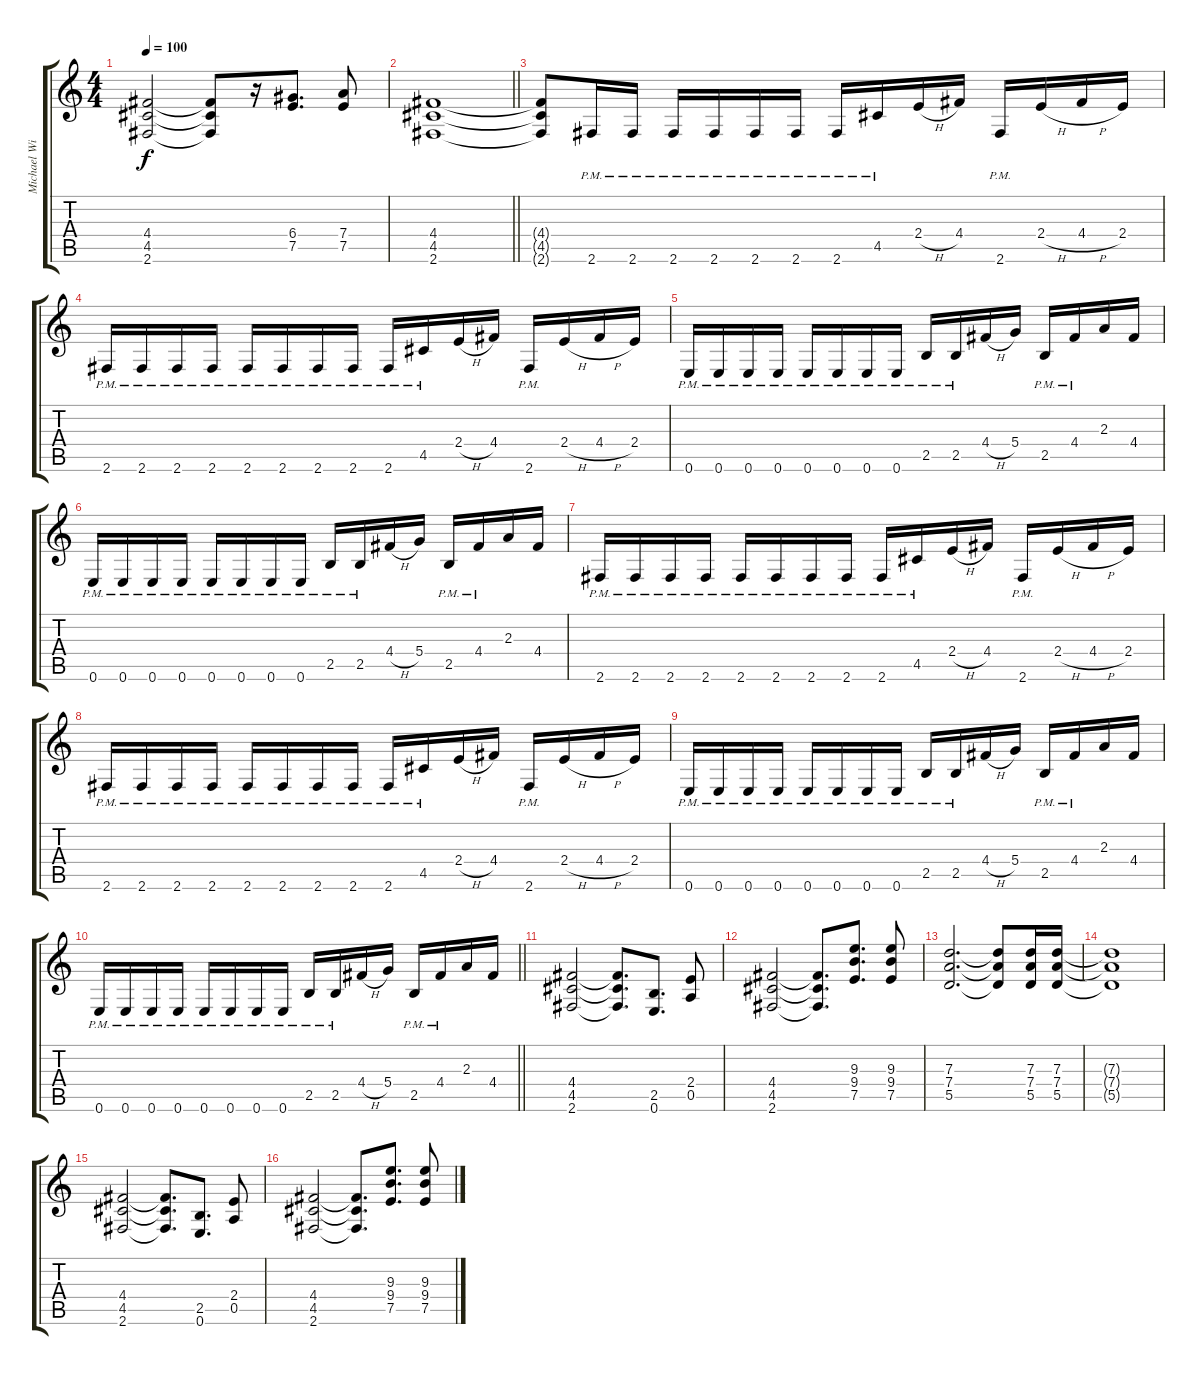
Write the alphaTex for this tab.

\track ("Michael Wilton" "Michael Wi") {instrument overdrivenguitar}
\staff {score tabs}
\tuning (E4 B3 G3 D3 A2 E2) {hide}
\ts (4 4)
\tempo 100
\clef g2
\ks c
(4.4 4.5 2.6).2{dy f} (4.4{t} 4.5{t} 2.6{t}).8 r.16 (6.4 7.5).8{d} (7.4 7.5).8 |
\barLineRight lightlight
(4.4 4.5 2.6).1 |
(4.4{t} 4.5{t} 2.6{t}).8 2.6{pm}.16 2.6{pm}.16 2.6{pm}.16 2.6{pm}.16 2.6{pm}.16 2.6{pm}.16 2.6{pm}.16 4.5{pm}.16 2.4{h}.16 4.4.16 2.6{pm}.16 2.4{h}.16 4.4{h}.16 2.4.16 |
2.6{pm}.16 2.6{pm}.16 2.6{pm}.16 2.6{pm}.16 2.6{pm}.16 2.6{pm}.16 2.6{pm}.16 2.6{pm}.16 2.6{pm}.16 4.5{pm}.16 2.4{h}.16 4.4.16 2.6{pm}.16 2.4{h}.16 4.4{h}.16 2.4.16 |
0.6{pm}.16 0.6{pm}.16 0.6{pm}.16 0.6{pm}.16 0.6{pm}.16 0.6{pm}.16 0.6{pm}.16 0.6{pm}.16 2.5{pm}.16 2.5{pm}.16 4.4{h}.16 5.4.16 2.5{pm}.16 4.4{pm}.16 2.3.16 4.4.16 |
0.6{pm}.16 0.6{pm}.16 0.6{pm}.16 0.6{pm}.16 0.6{pm}.16 0.6{pm}.16 0.6{pm}.16 0.6{pm}.16 2.5{pm}.16 2.5{pm}.16 4.4{h}.16 5.4.16 2.5{pm}.16 4.4{pm}.16 2.3.16 4.4.16 |
2.6{pm}.16 2.6{pm}.16 2.6{pm}.16 2.6{pm}.16 2.6{pm}.16 2.6{pm}.16 2.6{pm}.16 2.6{pm}.16 2.6{pm}.16 4.5{pm}.16 2.4{h}.16 4.4.16 2.6{pm}.16 2.4{h}.16 4.4{h}.16 2.4.16 |
2.6{pm}.16 2.6{pm}.16 2.6{pm}.16 2.6{pm}.16 2.6{pm}.16 2.6{pm}.16 2.6{pm}.16 2.6{pm}.16 2.6{pm}.16 4.5{pm}.16 2.4{h}.16 4.4.16 2.6{pm}.16 2.4{h}.16 4.4{h}.16 2.4.16 |
0.6{pm}.16 0.6{pm}.16 0.6{pm}.16 0.6{pm}.16 0.6{pm}.16 0.6{pm}.16 0.6{pm}.16 0.6{pm}.16 2.5{pm}.16 2.5{pm}.16 4.4{h}.16 5.4.16 2.5{pm}.16 4.4{pm}.16 2.3.16 4.4.16 |
\barLineRight lightlight
0.6{pm}.16 0.6{pm}.16 0.6{pm}.16 0.6{pm}.16 0.6{pm}.16 0.6{pm}.16 0.6{pm}.16 0.6{pm}.16 2.5{pm}.16 2.5{pm}.16 4.4{h}.16 5.4.16 2.5{pm}.16 4.4{pm}.16 2.3.16 4.4.16 |
(4.4 4.5 2.6).2 (4.4{t} 4.5{t} 2.6{t}).8{d} (2.5 0.6).8{d} (2.4 0.5).8 |
(4.4 4.5 2.6).2 (4.4{t} 4.5{t} 2.6{t}).8{d} (9.3 9.4 7.5).8{d} (9.3 9.4 7.5).8 |
(7.3 7.4 5.5).2{d} (7.3{t} 7.4{t} 5.5{t}).8 (7.3 7.4 5.5).16 (7.3 7.4 5.5).16 |
(7.3{t} 7.4{t} 5.5{t}).1 |
(4.4 4.5 2.6).2 (4.4{t} 4.5{t} 2.6{t}).8{d} (2.5 0.6).8{d} (2.4 0.5).8 |
(4.4 4.5 2.6).2 (4.4{t} 4.5{t} 2.6{t}).8{d} (9.3 9.4 7.5).8{d} (9.3 9.4 7.5).8
